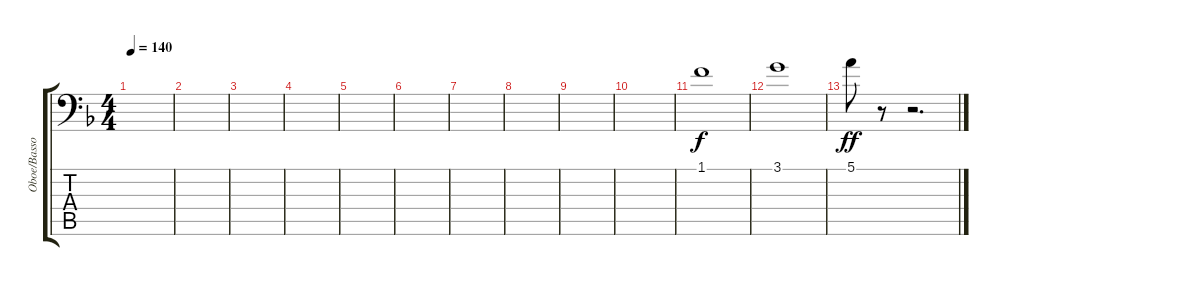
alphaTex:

\track ("Oboe/Bassoon" "Oboe/Basso") {instrument bassoon}
\staff {score tabs}
\tuning (E4 B3 G3 D3 A2 Bb1) {hide}
\ts (4 4)
\tempo 140
\clef f4
\ks dminor
|
|
|
|
|
|
|
|
|
|
1.1.1 |
3.1.1 |
5.1.8{dy ff} r.8 r.2{d}
